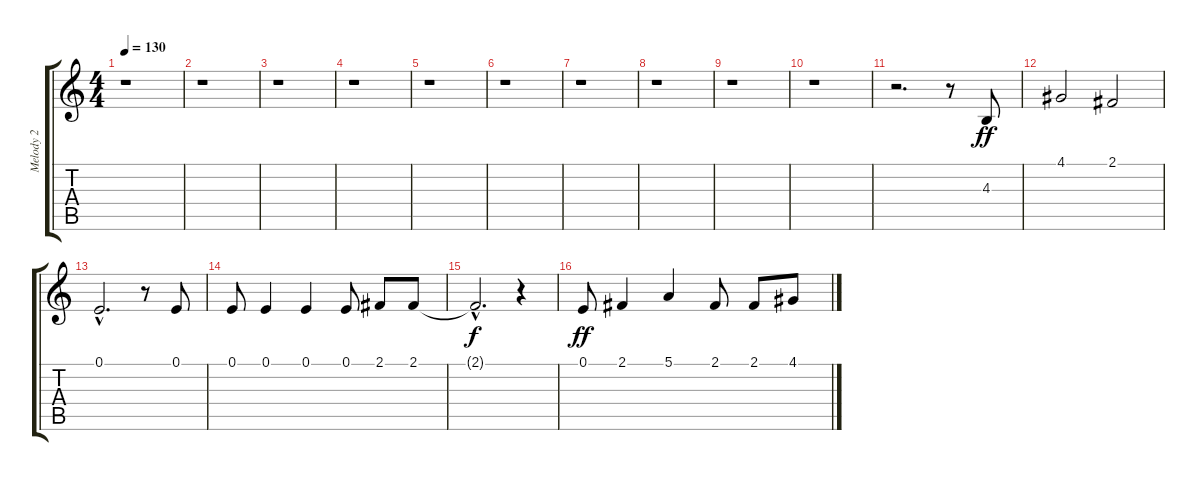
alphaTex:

\track ("Melody 2" "Melody 2") {instrument lead4chiff}
\staff {score tabs}
\tuning (E4 B3 G3 D3 A2 E2) {hide}
\ts (4 4)
\tempo 130
\clef g2
\ks c
r.1{dy ff} |
r.1 |
r.1 |
r.1 |
r.1 |
r.1 |
r.1 |
r.1 |
r.1 |
r.1 |
r.2{d} r.8 4.3.8 |
4.1.2 2.1.2 |
0.1{hac}.2{d} r.8 0.1.8 |
0.1.8 0.1.4 0.1.4 0.1.8 2.1.8 2.1.8 |
2.1{hac t}.2{d dy f} r.4 |
0.1.8{dy ff} 2.1.4 5.1.4 2.1.8 2.1.8 4.1.8
